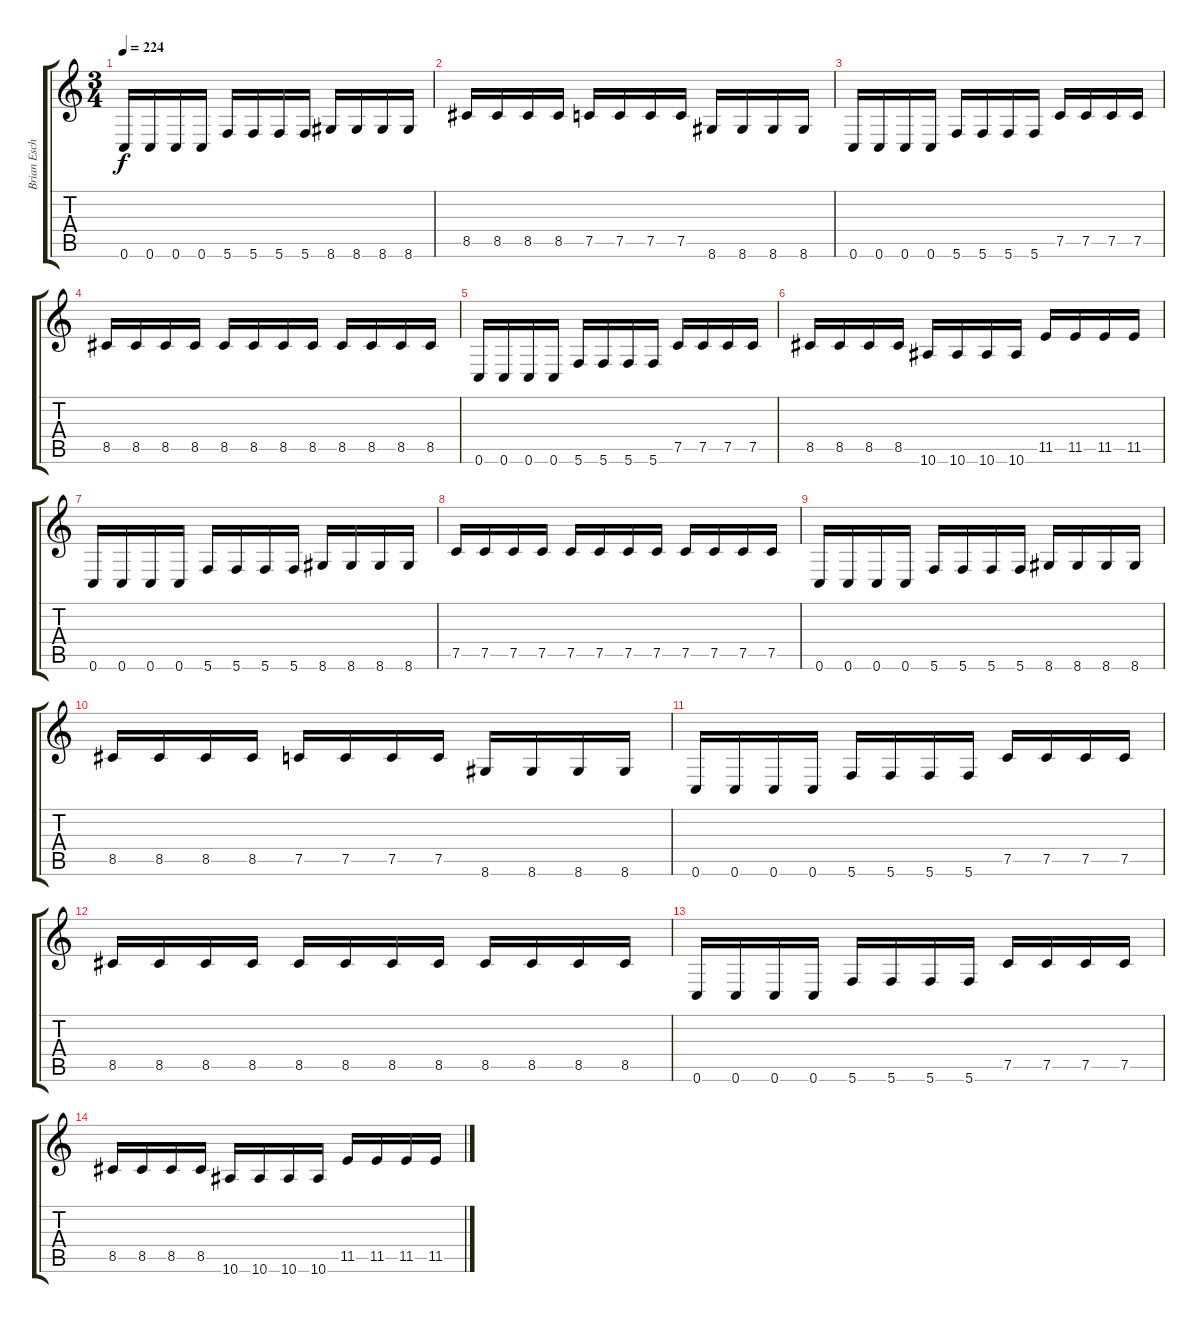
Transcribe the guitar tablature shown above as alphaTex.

\track ("Brian Eschbach" "Brian Esch") {instrument overdrivenguitar}
\staff {score tabs}
\tuning (C4 G3 Eb3 Bb2 F2 C2) {hide}
\ts (3 4)
\tempo 224
\clef g2
\ks c
0.6.16{dy f} 0.6.16 0.6.16 0.6.16 5.6.16 5.6.16 5.6.16 5.6.16 8.6.16 8.6.16 8.6.16 8.6.16 |
8.5.16 8.5.16 8.5.16 8.5.16 7.5.16 7.5.16 7.5.16 7.5.16 8.6.16 8.6.16 8.6.16 8.6.16 |
0.6.16 0.6.16 0.6.16 0.6.16 5.6.16 5.6.16 5.6.16 5.6.16 7.5.16 7.5.16 7.5.16 7.5.16 |
8.5.16 8.5.16 8.5.16 8.5.16 8.5.16 8.5.16 8.5.16 8.5.16 8.5.16 8.5.16 8.5.16 8.5.16 |
0.6.16 0.6.16 0.6.16 0.6.16 5.6.16 5.6.16 5.6.16 5.6.16 7.5.16 7.5.16 7.5.16 7.5.16 |
8.5.16 8.5.16 8.5.16 8.5.16 10.6.16 10.6.16 10.6.16 10.6.16 11.5.16 11.5.16 11.5.16 11.5.16 |
0.6.16{volume 3} 0.6.16 0.6.16 0.6.16 5.6.16 5.6.16 5.6.16 5.6.16 8.6.16 8.6.16 8.6.16 8.6.16 |
7.5.16 7.5.16 7.5.16 7.5.16 7.5.16 7.5.16 7.5.16 7.5.16 7.5.16 7.5.16 7.5.16 7.5.16 |
0.6.16 0.6.16 0.6.16 0.6.16 5.6.16 5.6.16 5.6.16 5.6.16 8.6.16 8.6.16 8.6.16 8.6.16 |
8.5.16 8.5.16 8.5.16 8.5.16 7.5.16 7.5.16 7.5.16 7.5.16 8.6.16 8.6.16 8.6.16 8.6.16 |
0.6.16{volume 2} 0.6.16 0.6.16 0.6.16 5.6.16 5.6.16 5.6.16 5.6.16 7.5.16 7.5.16 7.5.16 7.5.16 |
8.5.16 8.5.16 8.5.16 8.5.16 8.5.16 8.5.16 8.5.16 8.5.16 8.5.16 8.5.16 8.5.16 8.5.16 |
0.6.16{volume 2} 0.6.16 0.6.16 0.6.16 5.6.16 5.6.16 5.6.16 5.6.16 7.5.16 7.5.16 7.5.16 7.5.16 |
8.5.16 8.5.16 8.5.16 8.5.16 10.6.16 10.6.16 10.6.16 10.6.16 11.5.16 11.5.16 11.5.16 11.5.16
